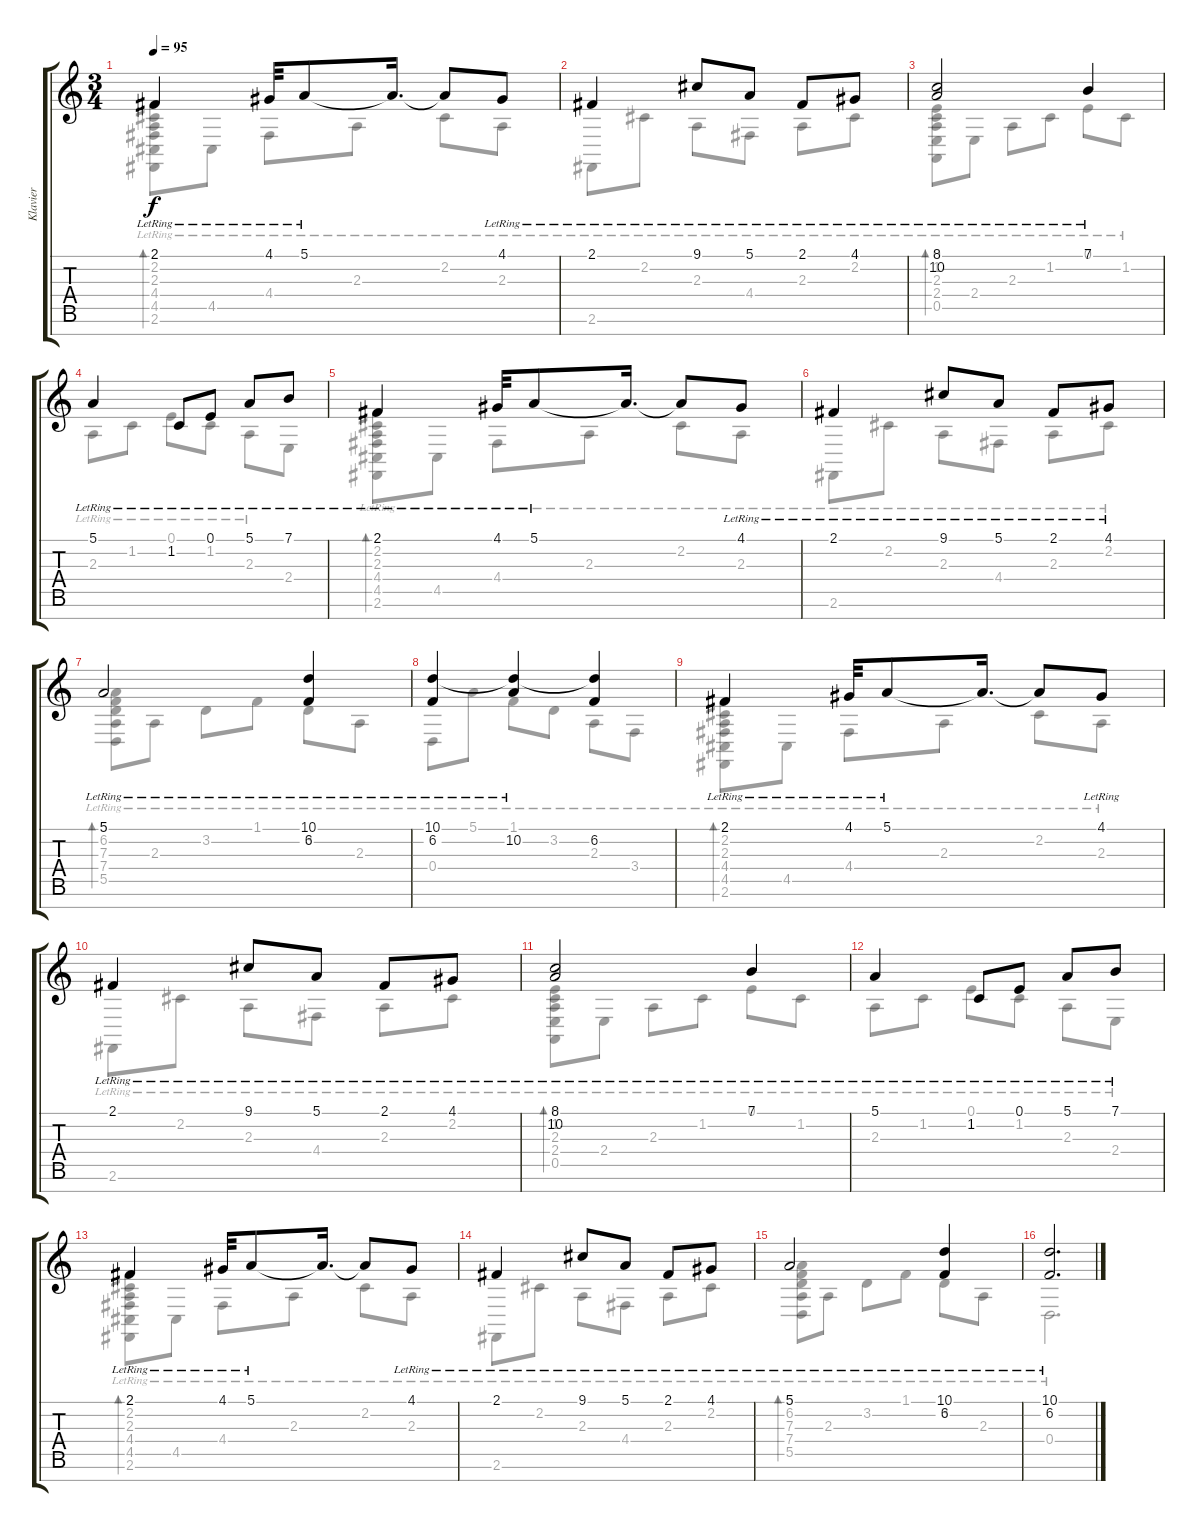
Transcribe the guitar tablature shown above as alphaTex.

\track ("Klavier" "Klavier") {instrument acousticgrandpiano}
\staff {score tabs}
\tuning (E4 B3 G3 D3 A2 E2 B1) {hide}
\voice
\ts (3 4)
\tempo 95
\clef g2
\ks c
2.1{lr}.4{dy f} 4.1{lr}.32 5.1{lr}.8 5.1{t}.16{d} 5.1{t}.8 4.1{lr}.8 |
2.1{lr}.4 9.1{lr}.8 5.1{lr}.8 2.1{lr}.8 4.1{lr}.8 |
(8.1{lr} 10.2).2 7.1{lr}.4 |
5.1{lr}.4 1.2{lr}.8 0.1{lr}.8 5.1{lr}.8 7.1{lr}.8 |
2.1{lr}.4 4.1{lr}.32 5.1{lr}.8 5.1{t}.16{d} 5.1{t}.8 4.1{lr}.8 |
2.1{lr}.4 9.1{lr}.8 5.1{lr}.8 2.1{lr}.8 4.1{lr}.8 |
5.1{lr}.2 (10.1{lr} 6.2{lr}).4 |
(10.1{lr} 6.2{lr}).4 (10.1{t} 10.2{lr}).4 (10.1{t} 6.2).4 |
2.1{lr}.4 4.1{lr}.32 5.1{lr}.8 5.1{t}.16{d} 5.1{t}.8 4.1{lr}.8 |
2.1{lr}.4 9.1{lr}.8 5.1{lr}.8 2.1{lr}.8 4.1{lr}.8 |
(8.1{lr} 10.2).2 7.1{lr}.4 |
5.1{lr}.4 1.2{lr}.8 0.1{lr}.8 5.1{lr}.8 7.1{lr}.8 |
2.1{lr}.4 4.1{lr}.32 5.1{lr}.8 5.1{t}.16{d} 5.1{t}.8 4.1{lr}.8 |
2.1{lr}.4 9.1{lr}.8 5.1{lr}.8 2.1{lr}.8 4.1{lr}.8 |
5.1{lr}.2 (10.1{lr} 6.2{lr}).4 |
(10.1{lr} 6.2{lr}).2{d}
\voice
\clef g2
\ottava regular
\simile none
\ks c
(2.1{lr} 2.2{lr} 2.3{lr} 4.4{lr} 4.5{lr} 2.6{lr}).8{bd 120 dy f} 4.5{lr}.8 4.4{lr}.8 2.3{lr}.8 2.2{lr}.8 2.3{lr}.8 |
2.6{lr}.8 2.2{lr}.8 2.3{lr}.8 4.4{lr}.8 2.3{lr}.8 2.2{lr}.8 |
(0.1{lr} 1.2{lr} 2.3{lr} 2.4{lr} 0.5{lr}).8{bd 120} 2.4{lr}.8 2.3{lr}.8 1.2{lr}.8 0.1{lr}.8 1.2{lr}.8 |
2.3{lr}.8 1.2{lr}.8 0.1{lr}.8 1.2{lr}.8 2.3{lr}.8 2.4.8 |
(2.1{lr} 2.2{lr} 2.3{lr} 4.4{lr} 4.5{lr} 2.6{lr}).8{bd 120} 4.5{lr}.8 4.4{lr}.8 2.3{lr}.8 2.2{lr}.8 2.3{lr}.8 |
2.6{lr}.8 2.2{lr}.8 2.3{lr}.8 4.4{lr}.8 2.3{lr}.8 2.2{lr}.8 |
(5.1{lr} 6.2{lr} 7.3{lr} 7.4{lr} 5.5{lr}).8{bd 120} 2.3{lr}.8 3.2{lr}.8 1.1{lr}.8 3.2{lr}.8 2.3{lr}.8 |
0.4{lr}.8 5.1{lr}.8 1.1{lr}.8 3.2{lr}.8 2.3{lr}.8 3.4{lr}.8 |
(2.1{lr} 2.2{lr} 2.3{lr} 4.4{lr} 4.5{lr} 2.6{lr}).8{bd 120} 4.5{lr}.8 4.4{lr}.8 2.3{lr}.8 2.2{lr}.8 2.3{lr}.8 |
2.6{lr}.8 2.2{lr}.8 2.3{lr}.8 4.4{lr}.8 2.3{lr}.8 2.2{lr}.8 |
(0.1{lr} 1.2{lr} 2.3{lr} 2.4{lr} 0.5{lr}).8{bd 120} 2.4{lr}.8 2.3{lr}.8 1.2{lr}.8 0.1{lr}.8 1.2{lr}.8 |
2.3{lr}.8 1.2{lr}.8 0.1{lr}.8 1.2{lr}.8 2.3{lr}.8 2.4{lr}.8 |
(2.1{lr} 2.2{lr} 2.3{lr} 4.4{lr} 4.5{lr} 2.6{lr}).8{bd 120} 4.5{lr}.8 4.4{lr}.8 2.3{lr}.8 2.2{lr}.8 2.3{lr}.8 |
2.6{lr}.8 2.2{lr}.8 2.3{lr}.8 4.4{lr}.8 2.3{lr}.8 2.2{lr}.8 |
(5.1{lr} 6.2{lr} 7.3{lr} 7.4{lr} 5.5{lr}).8{bd 120} 2.3{lr}.8 3.2{lr}.8 1.1{lr}.8 3.2{lr}.8 2.3{lr}.8 |
0.4{lr}.2{d}
